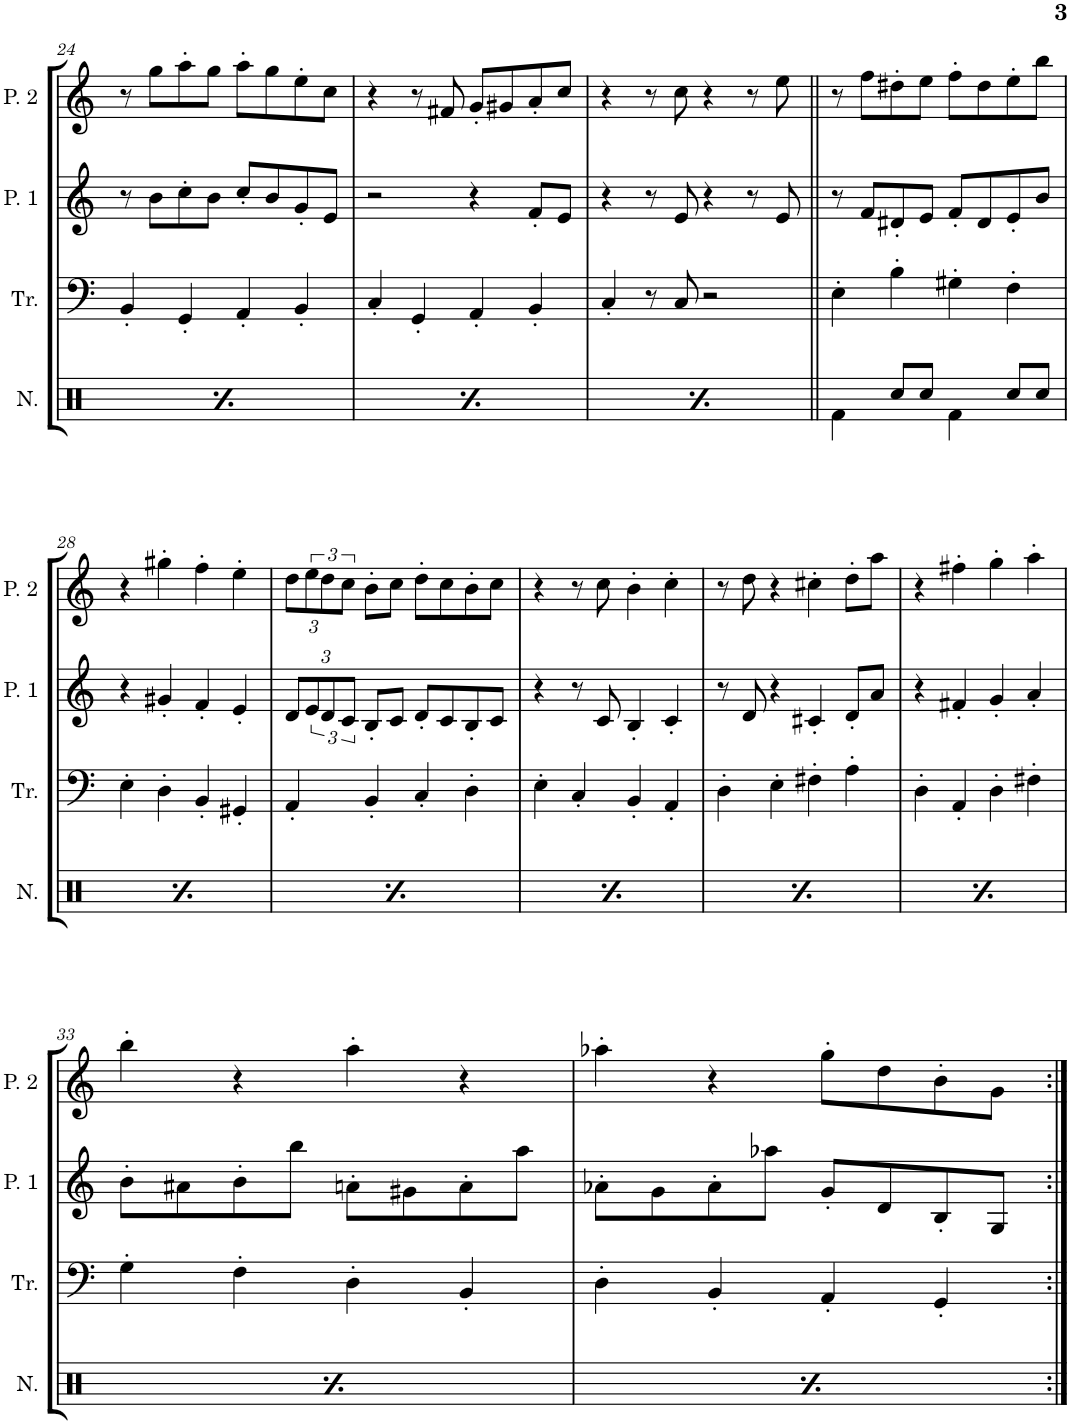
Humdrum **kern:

**kern	**kern	**kern	**kern
*part4	*part3	*part2	*part1
*staff4	*staff3	*staff2	*staff1
*I"Noise	*I"Triangle	*I"Pulse 1	*I"Pulse 2
*I'N.	*I'Tr.	*I'P. 1	*I'P. 2
!!LO:PB:g=z
*clefX	*clefF4	*clefG2	*clefG2
*k[]	*k[]	*k[]	*k[]
*M2/2	*M2/2	*M2/2	*M2/2
*met(c|)	*met(c|)	*met(c|)	*met(c|)
=24	=24	=24	=24
4Rf\	4BB'/	8r	8r
.	.	8b\L	8gg\L
8Rgg/L	4GG'/	8cc'\	8aa'\
8Rgg/J	.	8b\J	8gg\J
4Rf\	4AA'/	8cc'/L	8aa'\L
.	.	8b/	8gg\
8Rgg/L	4BB'/	8g'/	8ee'\
8Rgg/J	.	8e/J	8cc\J
=25	=25	=25	=25
4Rf\	4C'/	2r	4r
8Rgg/L	4GG'/	.	8r
8Rgg/J	.	.	8f#X/
4Rf\	4AA'/	4r	8g'/L
.	.	.	8g#X/
8Rgg/L	4BB'/	8f'/L	8a'/
8Rgg/J	.	8e/J	8cc/J
=26	=26	=26	=26
4Rf\	4C'/	4r	4r
8Rgg/L	8r	8r	8r
8Rgg/J	8C/	8e/	8cc\
4Rf\	2r	4r	4r
8Rgg/L	.	8r	8r
8Rgg/J	.	8e/	8ee\
=27||	=27||	=27||	=27||
4Rf\	4E'\	8r	8r
.	.	8f/L	8ff\L
8Rcc/L	4B'\	8d#X'/	8dd#X'\
8Rcc/J	.	8e/J	8ee\J
4Rf\	4G#X'\	8f'/L	8ff'\L
.	.	8d#/	8dd#\
8Rcc/L	4F'\	8e'/	8ee'\
8Rcc/J	.	8b/J	8bb\J
!!LO:LB:g=z
=28	=28	=28	=28
4Rf\	4E'\	4r	4r
8Rcc/L	4D'\	4g#X'/	4gg#X'\
8Rcc/J	.	.	.
4Rf\	4BB'/	4f'/	4ff'\
8Rcc/L	4GG#X'/	4e'/	4ee'\
8Rcc/J	.	.	.
=29	=29	=29	=29
*	*	*Xbrackettup	*Xbrackettup
4Rf\	4AA'/	12d/L	12dd\L
*	*	*brackettup	*brackettup
.	.	18e/	18ee\
.	.	18d/	18dd\
.	.	18c/J	18cc\J
8Rcc/L	4BB'/	8B'/L	8b'\L
8Rcc/J	.	8c/J	8cc\J
4Rf\	4C'/	8d'/L	8dd'\L
.	.	8c/	8cc\
8Rcc/L	4D'\	8B'/	8b'\
8Rcc/J	.	8c/J	8cc\J
=30	=30	=30	=30
4Rf\	4E'\	4r	4r
8Rcc/L	4C'/	8r	8r
8Rcc/J	.	8c/	8cc\
4Rf\	4BB'/	4B'/	4b'\
8Rcc/L	4AA'/	4c'/	4cc'\
8Rcc/J	.	.	.
=31	=31	=31	=31
4Rf\	4D'\	8r	8r
.	.	8d/	8dd\
8Rcc/L	4E'\	4r	4r
8Rcc/J	.	.	.
4Rf\	4F#X'\	4c#X'/	4cc#X'\
8Rcc/L	4A'\	8d'/L	8dd'\L
8Rcc/J	.	8a/J	8aa\J
=32	=32	=32	=32
4Rf\	4D'\	4r	4r
8Rcc/L	4AA'/	4f#X'/	4ff#X'\
8Rcc/J	.	.	.
4Rf\	4D'\	4g'/	4gg'\
8Rcc/L	4F#X'\	4a'/	4aa'\
8Rcc/J	.	.	.
!!LO:LB:g=z
=33	=33	=33	=33
4Rf\	4G'\	8b'\L	4bb'\
.	.	8a#X\	.
8Rcc/L	4F'\	8b'\	4r
8Rcc/J	.	8bb\J	.
4Rf\	4D'\	8an'\L	4aa'\
.	.	8g#X\	.
8Rcc/L	4BB'/	8a'\	4r
8Rcc/J	.	8aa\J	.
=34	=34	=34	=34
4Rf\	4D'\	8a-X'\L	4aa-X'\
.	.	8g\	.
8Rcc/L	4BB'/	8a-'\	4r
8Rcc/J	.	8aa-X\J	.
4Rf\	4AA'/	8g'/L	8gg'\L
.	.	8d/	8dd\
8Rcc/L	4GG'/	8B'/	8b'\
8Rcc/J	.	8G/J	8g\J
=:|!	=:|!	=:|!	=:|!
*-	*-	*-	*-
